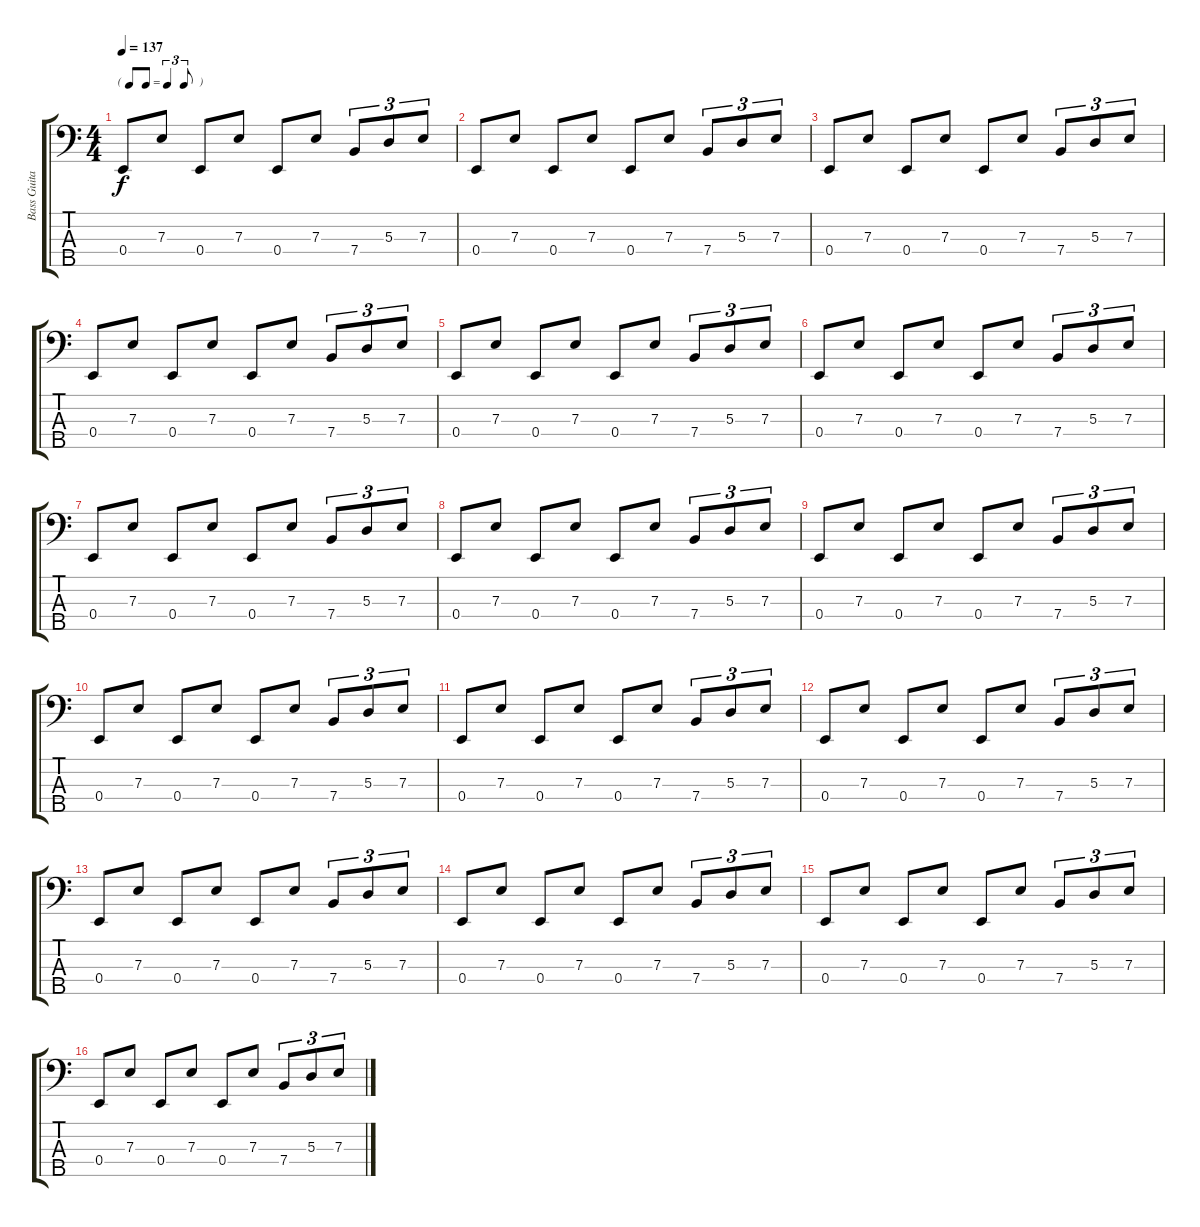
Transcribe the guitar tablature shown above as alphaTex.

\track ("Bass Guitar" "Bass Guita") {instrument electricbassfinger}
\staff {score tabs}
\tuning (G2 D2 A1 E1 B0) {hide}
\ts (4 4)
\tf triplet8th
\tempo 137
\clef f4
\ks c
0.4.8{dy f} 7.3.8 0.4.8 7.3.8 0.4.8 7.3.8 7.4.8{tu (3 2)} 5.3.8{tu (3 2)} 7.3.8{tu (3 2)} |
0.4.8 7.3.8 0.4.8 7.3.8 0.4.8 7.3.8 7.4.8{tu (3 2)} 5.3.8{tu (3 2)} 7.3.8{tu (3 2)} |
0.4.8 7.3.8 0.4.8 7.3.8 0.4.8 7.3.8 7.4.8{tu (3 2)} 5.3.8{tu (3 2)} 7.3.8{tu (3 2)} |
0.4.8 7.3.8 0.4.8 7.3.8 0.4.8 7.3.8 7.4.8{tu (3 2)} 5.3.8{tu (3 2)} 7.3.8{tu (3 2)} |
0.4.8 7.3.8 0.4.8 7.3.8 0.4.8 7.3.8 7.4.8{tu (3 2)} 5.3.8{tu (3 2)} 7.3.8{tu (3 2)} |
0.4.8 7.3.8 0.4.8 7.3.8 0.4.8 7.3.8 7.4.8{tu (3 2)} 5.3.8{tu (3 2)} 7.3.8{tu (3 2)} |
0.4.8 7.3.8 0.4.8 7.3.8 0.4.8 7.3.8 7.4.8{tu (3 2)} 5.3.8{tu (3 2)} 7.3.8{tu (3 2)} |
0.4.8 7.3.8 0.4.8 7.3.8 0.4.8 7.3.8 7.4.8{tu (3 2)} 5.3.8{tu (3 2)} 7.3.8{tu (3 2)} |
0.4.8 7.3.8 0.4.8 7.3.8 0.4.8 7.3.8 7.4.8{tu (3 2)} 5.3.8{tu (3 2)} 7.3.8{tu (3 2)} |
0.4.8 7.3.8 0.4.8 7.3.8 0.4.8 7.3.8 7.4.8{tu (3 2)} 5.3.8{tu (3 2)} 7.3.8{tu (3 2)} |
0.4.8 7.3.8 0.4.8 7.3.8 0.4.8 7.3.8 7.4.8{tu (3 2)} 5.3.8{tu (3 2)} 7.3.8{tu (3 2)} |
0.4.8 7.3.8 0.4.8 7.3.8 0.4.8 7.3.8 7.4.8{tu (3 2)} 5.3.8{tu (3 2)} 7.3.8{tu (3 2)} |
0.4.8 7.3.8 0.4.8 7.3.8 0.4.8 7.3.8 7.4.8{tu (3 2)} 5.3.8{tu (3 2)} 7.3.8{tu (3 2)} |
0.4.8 7.3.8 0.4.8 7.3.8 0.4.8 7.3.8 7.4.8{tu (3 2)} 5.3.8{tu (3 2)} 7.3.8{tu (3 2)} |
0.4.8 7.3.8 0.4.8 7.3.8 0.4.8 7.3.8 7.4.8{tu (3 2)} 5.3.8{tu (3 2)} 7.3.8{tu (3 2)} |
0.4.8 7.3.8 0.4.8 7.3.8 0.4.8 7.3.8 7.4.8{tu (3 2)} 5.3.8{tu (3 2)} 7.3.8{tu (3 2)}
